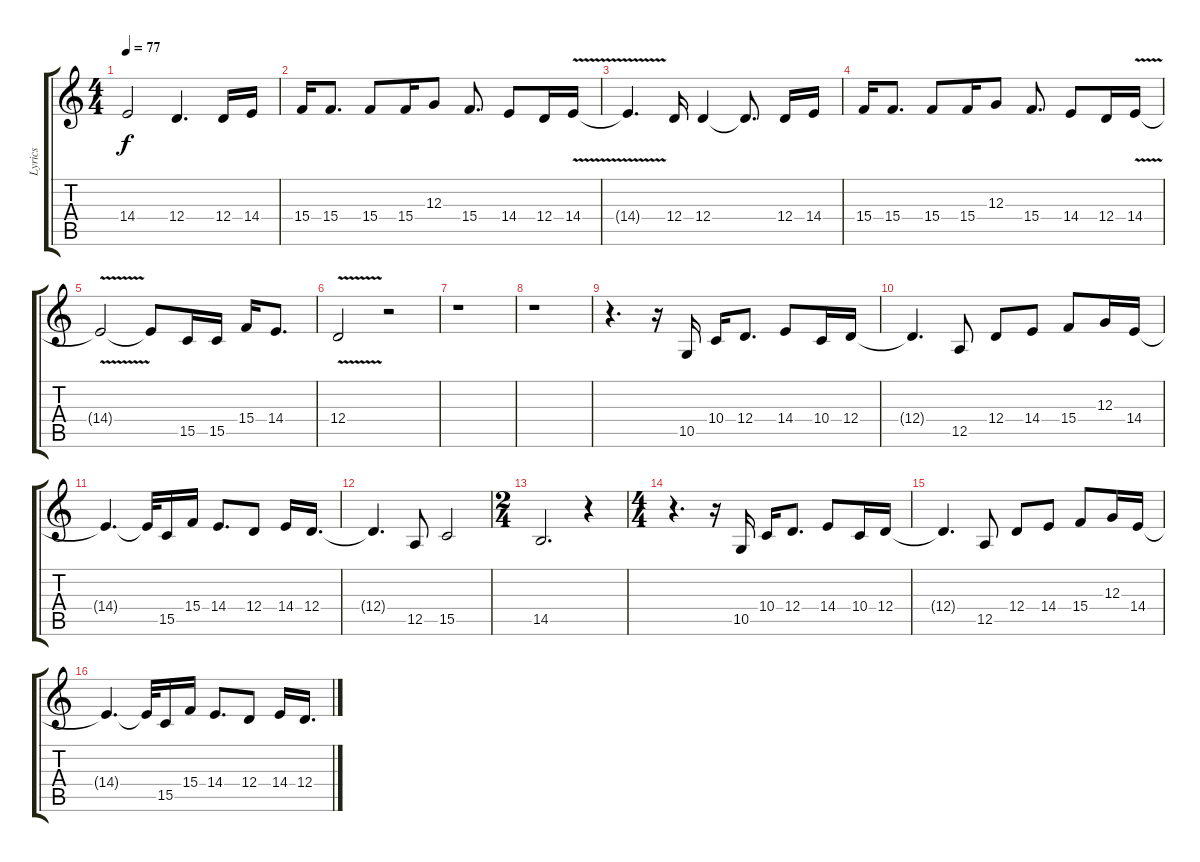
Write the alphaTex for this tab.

\track ("Lyrics" "Lyrics") {instrument synthvoice}
\staff {score tabs}
\tuning (E4 B3 G3 D3 A2 E2) {hide}
\ts (4 4)
\tempo 77
\clef g2
\ks c
14.4.2{dy f} 12.4.4{d} 12.4.16 14.4.16 |
15.4.16 15.4.8{d} 15.4.8 15.4.16 12.3.8 15.4.8{d} 14.4.8 12.4.16 14.4{v}.16 |
14.4{t}.4{d} 12.4.16 12.4.4 12.4{t}.8{d} 12.4.16 14.4.16 |
15.4.16 15.4.8{d} 15.4.8 15.4.16 12.3.8 15.4.8{d} 14.4.8 12.4.16 14.4{v}.16 |
14.4{t}.2 14.4{t}.8 15.5.16 15.5.16 15.4.16 14.4.8{d} |
12.4{v}.2 r.2 |
r.1 |
r.1 |
r.4{d} r.16 10.5.16 10.4.16 12.4.8{d} 14.4.8 10.4.16 12.4.16 |
12.4{t}.4{d} 12.5.8 12.4.8 14.4.8 15.4.8 12.3.16 14.4.16 |
14.4{t}.4{d} 14.4{t}.32 15.5.16 15.4.16 14.4.8{d} 12.4.8 14.4.16 12.4.16{d} |
12.4{t}.4{d} 12.5.8 15.5.2 |
\ts (2 4)
14.5.2{d} r.4 |
\ts (4 4)
r.4{d} r.16 10.5.16 10.4.16 12.4.8{d} 14.4.8 10.4.16 12.4.16 |
12.4{t}.4{d} 12.5.8 12.4.8 14.4.8 15.4.8 12.3.16 14.4.16 |
14.4{t}.4{d} 14.4{t}.32 15.5.16 15.4.16 14.4.8{d} 12.4.8 14.4.16 12.4.16{d}
